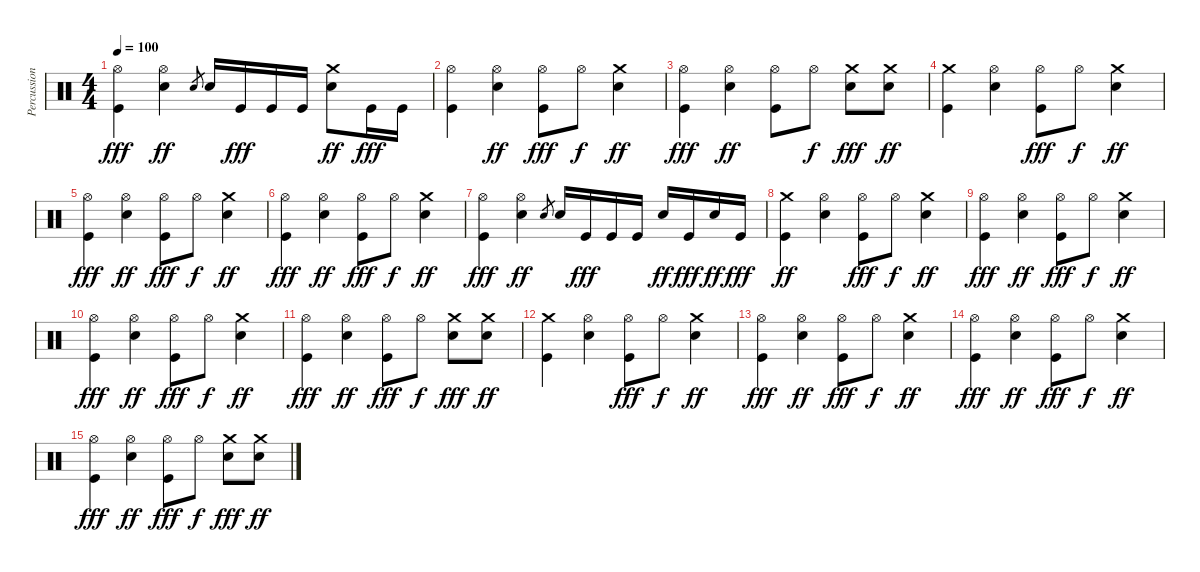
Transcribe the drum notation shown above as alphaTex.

\track ("Percussion" "Percussion") {instrument percussion}
\staff {score}
\articulation defaults
\ts (4 4)
\tempo 100
\clef neutral
\ks c
("Kick (hit)" "Hi-Hat (open)").4{dy fff} ("Snare (hit) 2" "Hi-Hat (open)").4{dy ff} "Snare (hit) 2".8{gr} "Snare (hit) 2".16 "Kick (hit)".16{dy fff} "Kick (hit)".16 "Kick (hit)".16 ("Snare (hit) 2" "Crash medium (hit)").8{dy ff} "Kick (hit)".16{dy fff} "Kick (hit)".16 |
("Kick (hit)" "Hi-Hat (open)").4 ("Snare (hit) 2" "Hi-Hat (open)").4{dy ff} ("Kick (hit)" "Hi-Hat (open)").8{dy fff} "Hi-Hat (open)".8{dy f} ("Snare (hit) 2" "Crash medium (hit)").4{dy ff} |
("Kick (hit)" "Hi-Hat (open)").4{dy fff} ("Snare (hit) 2" "Hi-Hat (open)").4{dy ff} ("Kick (hit)" "Hi-Hat (open)").8 "Hi-Hat (open)".8{dy f} ("Snare (hit) 2" "Crash medium (hit)").8{dy fff} ("Snare (hit) 2" "Crash medium (hit)").8{dy ff} |
("Kick (hit)" "Crash medium (hit)").4 ("Snare (hit) 2" "Hi-Hat (open)").4 ("Kick (hit)" "Hi-Hat (open)").8{dy fff} "Hi-Hat (open)".8{dy f} ("Snare (hit) 2" "Crash medium (hit)").4{dy ff} |
("Kick (hit)" "Hi-Hat (open)").4{dy fff} ("Snare (hit) 2" "Hi-Hat (open)").4{dy ff} ("Kick (hit)" "Hi-Hat (open)").8{dy fff} "Hi-Hat (open)".8{dy f} ("Snare (hit) 2" "Crash medium (hit)").4{dy ff} |
("Kick (hit)" "Hi-Hat (open)").4{dy fff} ("Snare (hit) 2" "Hi-Hat (open)").4{dy ff} ("Kick (hit)" "Hi-Hat (open)").8{dy fff} "Hi-Hat (open)".8{dy f} ("Snare (hit) 2" "Crash medium (hit)").4{dy ff} |
("Kick (hit)" "Hi-Hat (open)").4{dy fff} ("Snare (hit) 2" "Hi-Hat (open)").4{dy ff} "Snare (hit) 2".8{gr} "Snare (hit) 2".16 "Kick (hit)".16{dy fff} "Kick (hit)".16 "Kick (hit)".16 "Snare (hit) 2".16{dy ff} "Kick (hit)".16{dy fff} "Snare (hit) 2".16{dy ff} "Kick (hit)".16{dy fff} |
("Kick (hit)" "Crash medium (hit)").4{dy ff} ("Snare (hit) 2" "Hi-Hat (open)").4 ("Kick (hit)" "Hi-Hat (open)").8{dy fff} "Hi-Hat (open)".8{dy f} ("Snare (hit) 2" "Crash medium (hit)").4{dy ff} |
("Kick (hit)" "Hi-Hat (open)").4{dy fff} ("Snare (hit) 2" "Hi-Hat (open)").4{dy ff} ("Kick (hit)" "Hi-Hat (open)").8{dy fff} "Hi-Hat (open)".8{dy f} ("Snare (hit) 2" "Crash medium (hit)").4{dy ff} |
("Kick (hit)" "Hi-Hat (open)").4{dy fff} ("Snare (hit) 2" "Hi-Hat (open)").4{dy ff} ("Kick (hit)" "Hi-Hat (open)").8{dy fff} "Hi-Hat (open)".8{dy f} ("Snare (hit) 2" "Crash medium (hit)").4{dy ff} |
("Kick (hit)" "Hi-Hat (open)").4{dy fff} ("Snare (hit) 2" "Hi-Hat (open)").4{dy ff} ("Kick (hit)" "Hi-Hat (open)").8{dy fff} "Hi-Hat (open)".8{dy f} ("Snare (hit) 2" "Crash medium (hit)").8{dy fff} ("Snare (hit) 2" "Crash medium (hit)").8{dy ff} |
("Kick (hit)" "Crash medium (hit)").4 ("Snare (hit) 2" "Hi-Hat (open)").4 ("Kick (hit)" "Hi-Hat (open)").8{dy fff} "Hi-Hat (open)".8{dy f} ("Snare (hit) 2" "Crash medium (hit)").4{dy ff} |
("Kick (hit)" "Hi-Hat (open)").4{dy fff} ("Snare (hit) 2" "Hi-Hat (open)").4{dy ff} ("Kick (hit)" "Hi-Hat (open)").8{dy fff} "Hi-Hat (open)".8{dy f} ("Snare (hit) 2" "Crash medium (hit)").4{dy ff} |
("Kick (hit)" "Hi-Hat (open)").4{dy fff} ("Snare (hit) 2" "Hi-Hat (open)").4{dy ff} ("Kick (hit)" "Hi-Hat (open)").8{dy fff} "Hi-Hat (open)".8{dy f} ("Snare (hit) 2" "Crash medium (hit)").4{dy ff} |
("Kick (hit)" "Hi-Hat (open)").4{dy fff} ("Snare (hit) 2" "Hi-Hat (open)").4{dy ff} ("Kick (hit)" "Hi-Hat (open)").8{dy fff} "Hi-Hat (open)".8{dy f} ("Snare (hit) 2" "Crash medium (hit)").8{dy fff} ("Snare (hit) 2" "Crash medium (hit)").8{dy ff}
